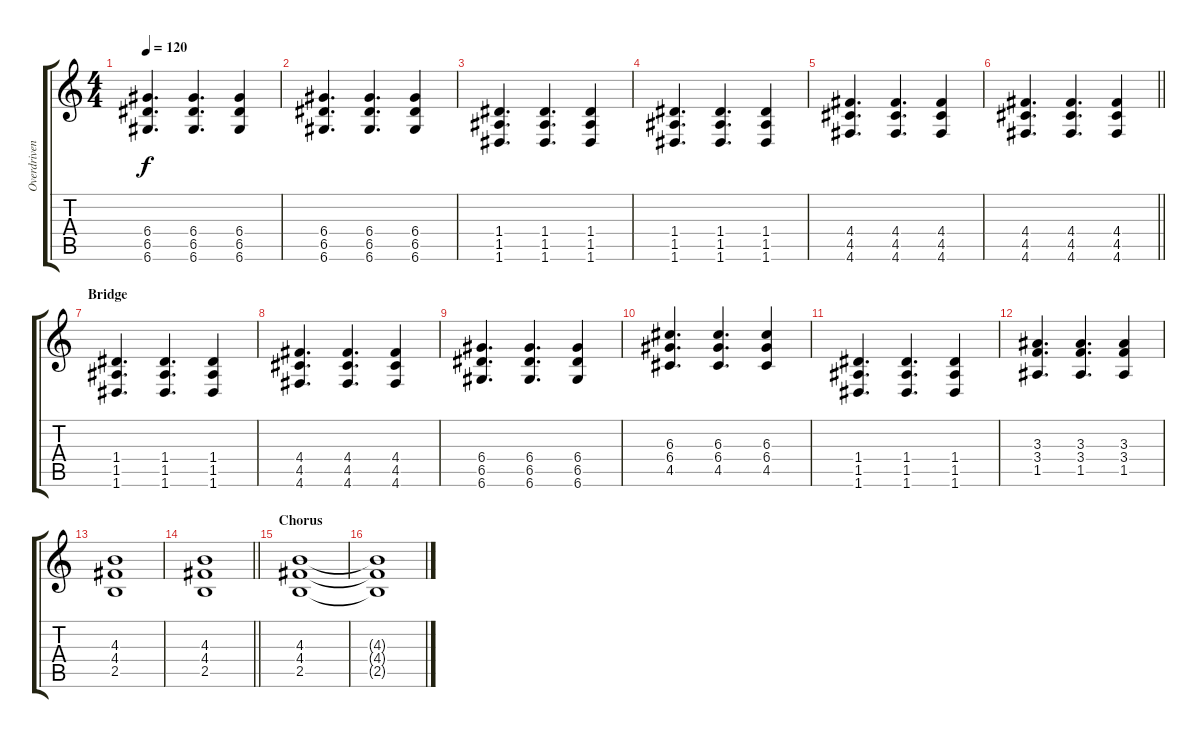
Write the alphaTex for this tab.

\track ("Overdriven" "Overdriven") {instrument overdrivenguitar}
\staff {score tabs}
\tuning (E4 B3 G3 D3 A2 D2) {hide}
\ts (4 4)
\tempo 120
\clef g2
\ks c
(6.4 6.5 6.6).4{d dy f} (6.4 6.5 6.6).4{d} (6.4 6.5 6.6).4 |
(6.4 6.5 6.6).4{d} (6.4 6.5 6.6).4{d} (6.4 6.5 6.6).4 |
(1.4 1.5 1.6).4{d} (1.4 1.5 1.6).4{d} (1.4 1.5 1.6).4 |
(1.4 1.5 1.6).4{d} (1.4 1.5 1.6).4{d} (1.4 1.5 1.6).4 |
(4.4 4.5 4.6).4{d} (4.4 4.5 4.6).4{d} (4.4 4.5 4.6).4 |
\barLineRight lightlight
(4.4 4.5 4.6).4{d} (4.4 4.5 4.6).4{d} (4.4 4.5 4.6).4 |
\section ("" "Bridge")
(1.4 1.5 1.6).4{d} (1.4 1.5 1.6).4{d} (1.4 1.5 1.6).4 |
(4.4 4.5 4.6).4{d} (4.4 4.5 4.6).4{d} (4.4 4.5 4.6).4 |
(6.4 6.5 6.6).4{d} (6.4 6.5 6.6).4{d} (6.4 6.5 6.6).4 |
(6.3 6.4 4.5).4{d} (6.3 6.4 4.5).4{d} (6.3 6.4 4.5).4 |
(1.4 1.5 1.6).4{d} (1.4 1.5 1.6).4{d} (1.4 1.5 1.6).4 |
(3.3 3.4 1.5).4{d} (3.3 3.4 1.5).4{d} (3.3 3.4 1.5).4 |
(4.3 4.4 2.5).1 |
\barLineRight lightlight
(4.3 4.4 2.5).1 |
\section ("" "Chorus")
(4.3 4.4 2.5).1 |
(4.3{t} 4.4{t} 2.5{t}).1
